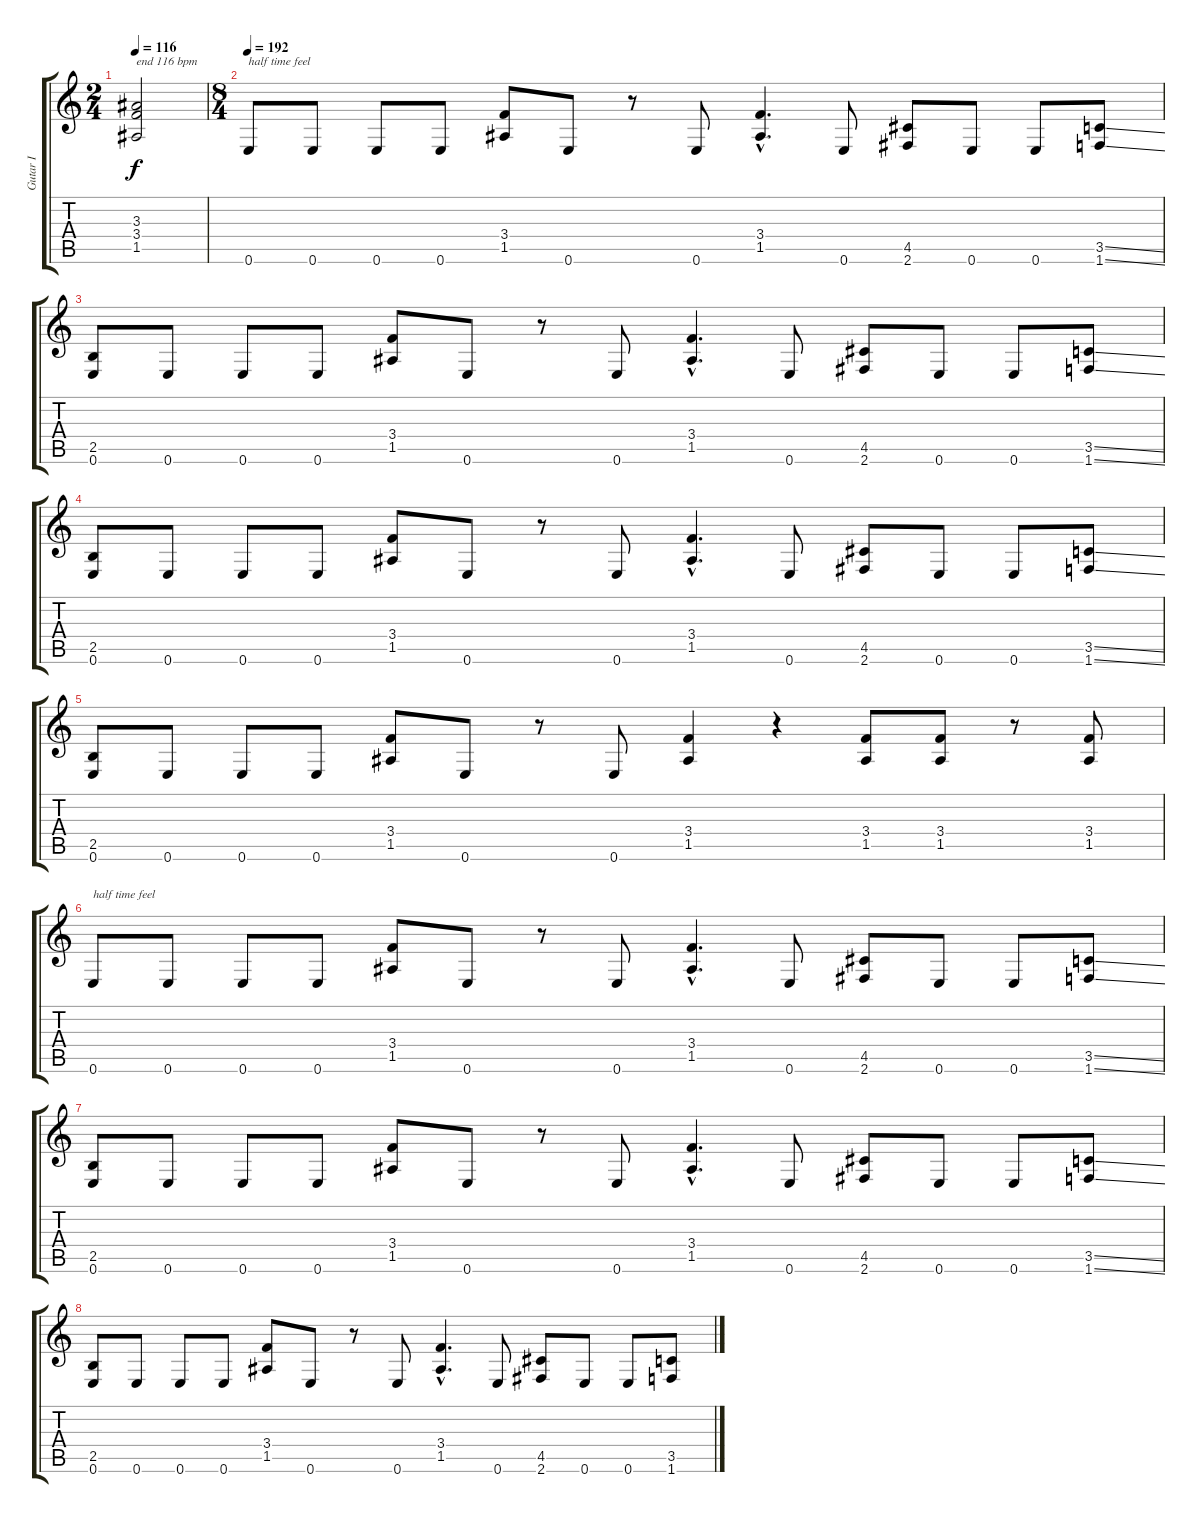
\track ("Gutar I" "Gutar I") {instrument distortionguitar}
\staff {score tabs}
\tuning (E4 B3 G3 D3 A2 E2) {hide}
\ts (2 4)
\tempo 116
\clef g2
\ks c
(3.3 3.4 1.5).2{txt "end 116 bpm" dy f} |
\ts (8 4)
\tempo 192
0.6.8{txt "half time feel"} 0.6.8 0.6.8 0.6.8 (3.4 1.5).8 0.6.8 r.8 0.6.8 (3.4{hac} 1.5{hac}).4{d} 0.6.8 (4.5 2.6).8 0.6.8 0.6.8 (3.5{ss} 1.6{ss}).8 |
(2.5 0.6).8 0.6.8 0.6.8 0.6.8 (3.4 1.5).8 0.6.8 r.8 0.6.8 (3.4{hac} 1.5{hac}).4{d} 0.6.8 (4.5 2.6).8 0.6.8 0.6.8 (3.5{ss} 1.6{ss}).8 |
(2.5 0.6).8 0.6.8 0.6.8 0.6.8 (3.4 1.5).8 0.6.8 r.8 0.6.8 (3.4{hac} 1.5{hac}).4{d} 0.6.8 (4.5 2.6).8 0.6.8 0.6.8 (3.5{ss} 1.6{ss}).8 |
(2.5 0.6).8 0.6.8 0.6.8 0.6.8 (3.4 1.5).8 0.6.8 r.8 0.6.8 (3.4 1.5).4 r.4 (3.4 1.5).8 (3.4 1.5).8 r.8 (3.4 1.5).8 |
0.6.8{txt "half time feel"} 0.6.8 0.6.8 0.6.8 (3.4 1.5).8 0.6.8 r.8 0.6.8 (3.4{hac} 1.5{hac}).4{d} 0.6.8 (4.5 2.6).8 0.6.8 0.6.8 (3.5{ss} 1.6{ss}).8 |
(2.5 0.6).8 0.6.8 0.6.8 0.6.8 (3.4 1.5).8 0.6.8 r.8 0.6.8 (3.4{hac} 1.5{hac}).4{d} 0.6.8 (4.5 2.6).8 0.6.8 0.6.8 (3.5{ss} 1.6{ss}).8 |
(2.5 0.6).8 0.6.8 0.6.8 0.6.8 (3.4 1.5).8 0.6.8 r.8 0.6.8 (3.4{hac} 1.5{hac}).4{d} 0.6.8 (4.5 2.6).8 0.6.8 0.6.8 (3.5{ss} 1.6{ss}).8
